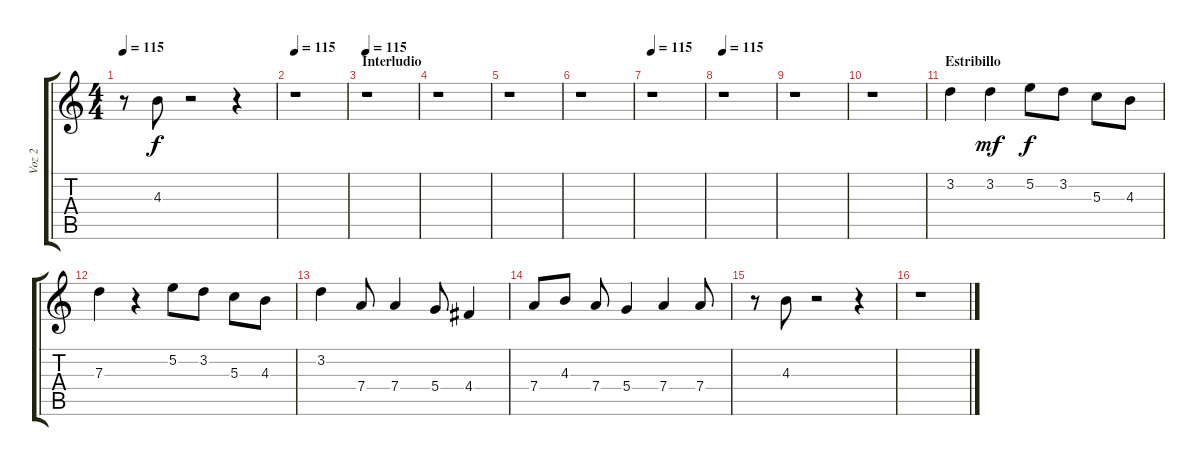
\track ("Voz 2" "Voz 2") {instrument fretlessbass}
\staff {score tabs}
\tuning (E4 B3 G3 D3 A2 E2) {hide}
\ts (4 4)
\tempo 115
\clef g2
\ks c
r.8{dy f} 4.3.8 r.2 r.4 |
\tempo 115
r.1 |
\section ("" "Interludio")
\tempo 115
r.1 |
r.1 |
r.1 |
r.1 |
\tempo 115
r.1 |
\tempo 115
r.1 |
r.1 |
r.1 |
\section ("" "Estribillo")
3.2.4 3.2.4{dy mf} 5.2.8{dy f} 3.2.8 5.3.8 4.3.8 |
7.3.4 r.4 5.2.8 3.2.8 5.3.8 4.3.8 |
3.2.4 7.4.8 7.4.4 5.4.8 4.4.4 |
7.4.8 4.3.8 7.4.8 5.4.4 7.4.4 7.4.8 |
r.8 4.3.8 r.2 r.4 |
r.1
